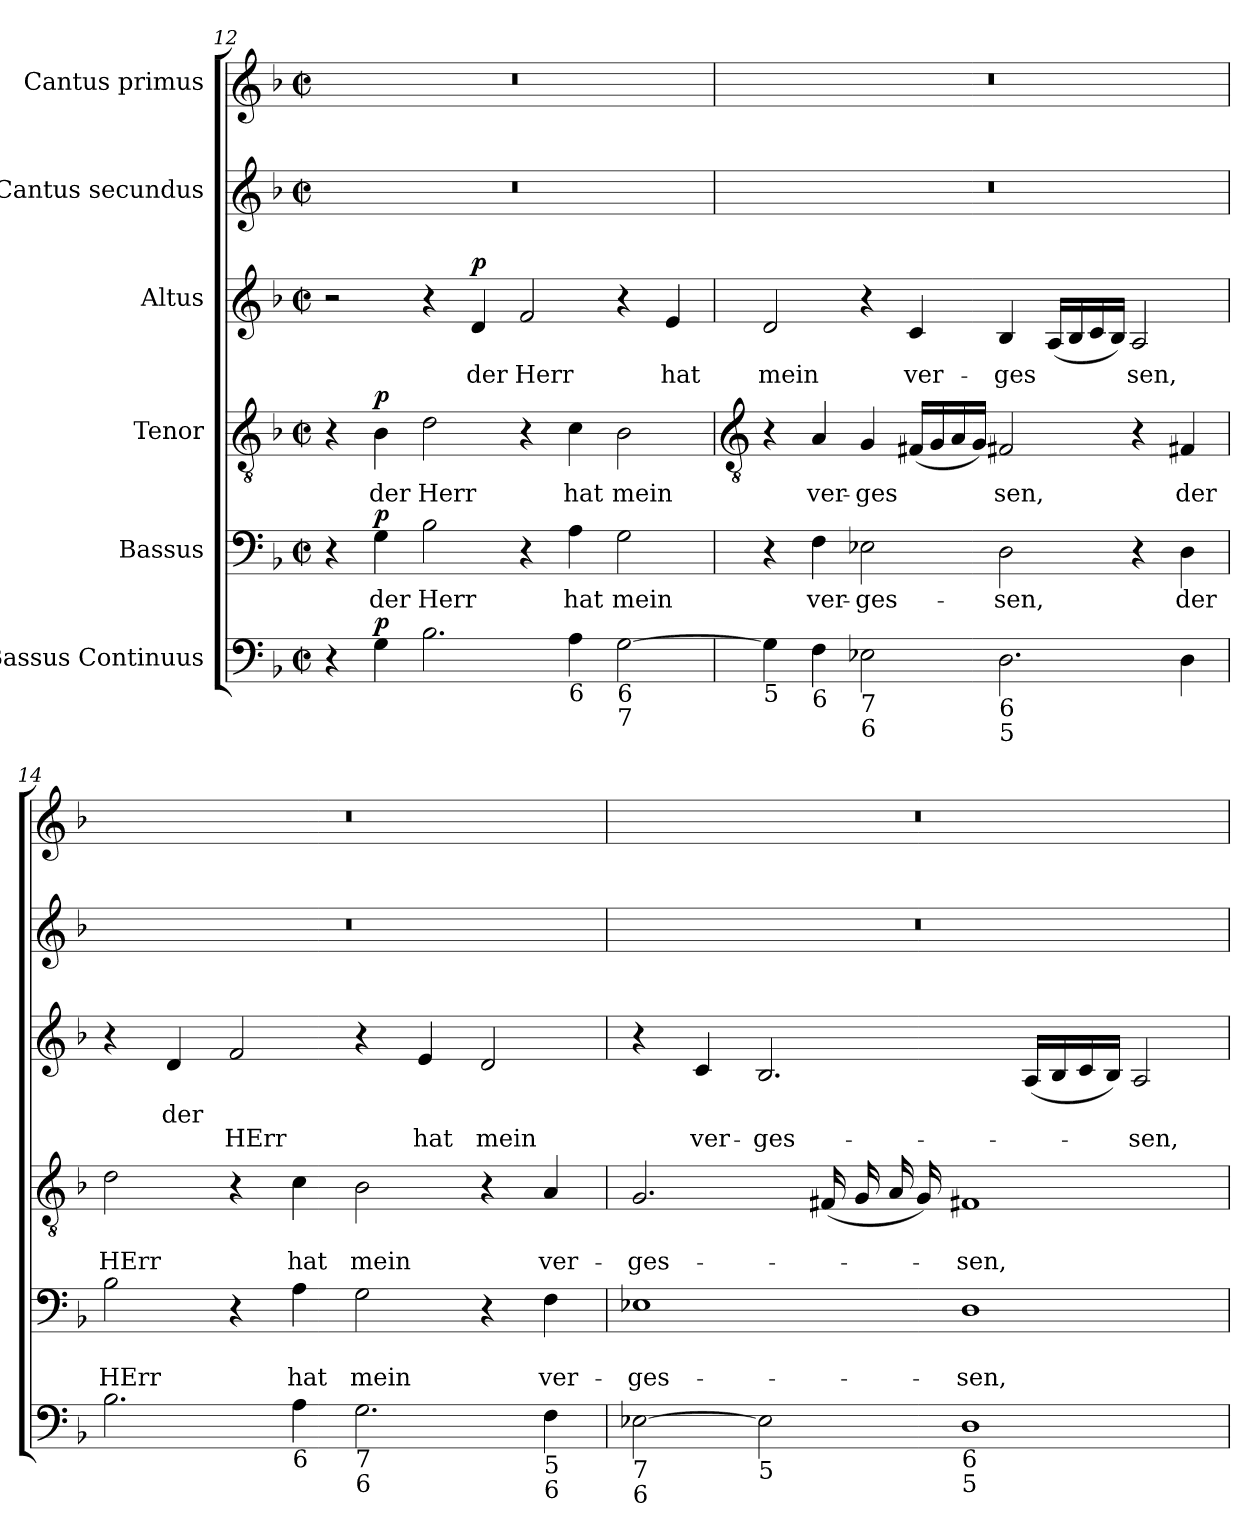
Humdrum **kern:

**kern	**dynam	**kern	**text	**text	**dynam	**kern	**text	**text	**dynam	**kern	**text	**text	**dynam	**kern	**kern
*part6	*part6	*part5	*part5	*part5	*part5	*part4	*part4	*part4	*part4	*part3	*part3	*part3	*part3	*part2	*part1
*staff6	*staff6	*staff5	*staff5	*staff5	*staff5	*staff4	*staff4	*staff4	*staff4	*staff3	*staff3	*staff3	*staff3	*staff2	*staff1
*I"Bassus Continuus	*	*I"Bassus	*	*	*	*I"Tenor	*	*	*	*I"Altus	*	*	*	*I"Cantus secundus	*I"Cantus primus
*clefF4	*	*clefF4	*	*	*	*clefGv2	*	*	*	*clefG2	*	*	*	*clefG2	*clefG2
*k[b-]	*	*k[b-]	*	*	*	*k[b-]	*	*	*	*k[b-]	*	*	*	*k[b-]	*k[b-]
*F:	*	*F:	*	*	*	*F:	*	*	*	*F:	*	*	*	*F:	*F:
*M4/2	*	*M4/2	*	*	*	*M4/2	*	*	*	*M4/2	*	*	*	*M4/2	*M4/2
*met(c|)	*	*met(c|)	*	*	*	*met(c|)	*	*	*	*met(c|)	*	*	*	*met(c|)	*met(c|)
=12	=12	=12	=12	=12	=12	=12	=12	=12	=12	=12	=12	=12	=12	=12	=12
4r	.	4r	.	.	.	4r	.	.	.	2r	.	.	.	0r	0r
!	!LO:DY:a	!	!LO:LY:b	!	!LO:DY:a	!	!LO:LY:b	!	!LO:DY:a	!	!	!	!	!	!
4G	p	4G	der	.	p	4B-	der	.	p	.	.	.	.	.	.
!	!	!	!LO:LY:b	!	!	!	!LO:LY:b	!	!	!	!	!	!	!	!
2.B-	.	2B-	Herr	.	.	2d	Herr	.	.	4r	.	.	.	.	.
!	!	!	!	!	!	!	!	!	!	!	!LO:LY:b	!	!LO:DY:a	!	!
.	.	.	.	.	.	.	.	.	.	4d	der	.	p	.	.
!	!	!	!	!	!	!	!	!	!	!	!LO:LY:b	!	!	!	!
.	.	4r	.	.	.	4r	.	.	.	2f	Herr	.	.	.	.
!LO:TX:b:t=6	!	!	!	!	!	!	!	!	!	!	!	!	!	!	!
!	!	!	!LO:LY:b	!	!	!	!LO:LY:b	!	!	!	!	!	!	!	!
4A	.	4A	hat	.	.	4c	hat	.	.	.	.	.	.	.	.
!LO:TX:b:t=6	!	!	!	!	!	!	!	!	!	!	!	!	!	!	!
!LO:TX:b:t=7	!	!	!	!	!	!	!	!	!	!	!	!	!	!	!
!	!	!	!LO:LY:b	!	!	!	!LO:LY:b	!	!	!	!	!	!	!	!
[2G	.	2G	mein	.	.	2B-	mein	.	.	4r	.	.	.	.	.
!	!	!	!	!	!	!	!	!	!	!	!LO:LY:b	!	!	!	!
.	.	.	.	.	.	.	.	.	.	4e	hat	.	.	.	.
!!LO:LB:g=z
=13	=13	=13	=13	=13	=13	=13	=13	=13	=13	=13	=13	=13	=13	=13	=13
*	*	*	*	*	*	*clefGv2	*	*	*	*	*	*	*	*	*
!LO:TX:b:t=5	!	!	!	!	!	!	!	!	!	!	!	!	!	!	!
!	!	!	!	!	!	!	!	!	!	!	!LO:LY:b	!	!	!	!
4G]	.	4r	.	.	.	4r	.	.	.	2d	mein	.	.	0r	0r
!LO:TX:b:t=6	!	!	!	!	!	!	!	!	!	!	!	!	!	!	!
!	!	!	!LO:LY:b	!	!	!	!LO:LY:b	!	!	!	!	!	!	!	!
4F	.	4F	ver-	.	.	4A	ver-	.	.	.	.	.	.	.	.
!LO:TX:b:t=7	!	!	!	!	!	!	!	!	!	!	!	!	!	!	!
!LO:TX:b:t=6	!	!	!	!	!	!	!	!	!	!	!	!	!	!	!
!	!	!	!LO:LY:b	!	!	!	!LO:LY:b	!	!	!	!	!	!	!	!
2E-X	.	2E-X	-ges-	.	.	4G	-ges	.	.	4r	.	.	.	.	.
!	!	!	!	!	!	!	!	!	!	!	!LO:LY:b	!	!	!	!
.	.	.	.	.	.	(<16F#XLL	.	.	.	4c	ver-	.	.	.	.
.	.	.	.	.	.	16G	.	.	.	.	.	.	.	.	.
.	.	.	.	.	.	16A	.	.	.	.	.	.	.	.	.
.	.	.	.	.	.	16GJJ)	.	.	.	.	.	.	.	.	.
!LO:TX:b:t=6	!	!	!	!	!	!	!	!	!	!	!	!	!	!	!
!LO:TX:b:t=5	!	!	!	!	!	!	!	!	!	!	!	!	!	!	!
!	!	!	!LO:LY:b	!	!	!	!LO:LY:b	!	!	!	!LO:LY:b	!	!	!	!
2.D	.	2D	-sen,	.	.	2F#X	sen,	.	.	4B-	-ges	.	.	.	.
.	.	.	.	.	.	.	.	.	.	(<16ALL	.	.	.	.	.
.	.	.	.	.	.	.	.	.	.	16B-	.	.	.	.	.
.	.	.	.	.	.	.	.	.	.	16c	.	.	.	.	.
.	.	.	.	.	.	.	.	.	.	16B-JJ)	.	.	.	.	.
!	!	!	!	!	!	!	!	!	!	!	!LO:LY:b	!	!	!	!
.	.	4r	.	.	.	4r	.	.	.	2A	sen,	.	.	.	.
!	!	!	!LO:LY:b	!	!	!	!LO:LY:b	!	!	!	!	!	!	!	!
4D	.	4D	der	.	.	4F#X	der	.	.	.	.	.	.	.	.
=14	=14	=14	=14	=14	=14	=14	=14	=14	=14	=14	=14	=14	=14	=14	=14
!	!	!	!	!LO:LY:b	!	!	!	!LO:LY:b	!	!	!	!	!	!	!
2.B-	.	2B-	.	HErr	.	2d	.	HErr	.	4r	.	.	.	0r	0r
!	!	!	!	!	!	!	!	!	!	!	!LO:LY:b	!	!	!	!
.	.	.	.	.	.	.	.	.	.	4d	der	.	.	.	.
!	!	!	!	!	!	!	!	!	!	!	!	!LO:LY:b	!	!	!
.	.	4r	.	.	.	4r	.	.	.	2f	.	HErr	.	.	.
!LO:TX:b:t=6	!	!	!	!	!	!	!	!	!	!	!	!	!	!	!
!	!	!	!	!LO:LY:b	!	!	!	!LO:LY:b	!	!	!	!	!	!	!
4A	.	4A	.	hat	.	4c	.	hat	.	.	.	.	.	.	.
!LO:TX:b:t=7	!	!	!	!	!	!	!	!	!	!	!	!	!	!	!
!LO:TX:b:t=6	!	!	!	!	!	!	!	!	!	!	!	!	!	!	!
!	!	!	!	!LO:LY:b	!	!	!	!LO:LY:b	!	!	!	!	!	!	!
2.G	.	2G	.	mein	.	2B-	.	mein	.	4r	.	.	.	.	.
!	!	!	!	!	!	!	!	!	!	!	!	!LO:LY:b	!	!	!
.	.	.	.	.	.	.	.	.	.	4e	.	hat	.	.	.
!	!	!	!	!	!	!	!	!	!	!	!	!LO:LY:b	!	!	!
.	.	4r	.	.	.	4r	.	.	.	2d	.	mein	.	.	.
!LO:TX:b:t=5	!	!	!	!	!	!	!	!	!	!	!	!	!	!	!
!LO:TX:b:t=6	!	!	!	!	!	!	!	!	!	!	!	!	!	!	!
!	!	!	!	!LO:LY:b	!	!	!	!LO:LY:b	!	!	!	!	!	!	!
4F	.	4F	.	ver-	.	4A	.	ver-	.	.	.	.	.	.	.
=15	=15	=15	=15	=15	=15	=15	=15	=15	=15	=15	=15	=15	=15	=15	=15
!LO:TX:b:t=7	!	!	!	!	!	!	!	!	!	!	!	!	!	!	!
!LO:TX:b:t=6	!	!	!	!	!	!	!	!	!	!	!	!	!	!	!
!	!	!	!	!LO:LY:b	!	!	!	!LO:LY:b	!	!	!	!	!	!	!
[2E-X	.	1E-X	.	-ges-	.	2.G	.	-ges-	.	4r	.	.	.	0r	0r
!	!	!	!	!	!	!	!	!	!	!	!	!LO:LY:b	!	!	!
.	.	.	.	.	.	.	.	.	.	4c	.	ver-	.	.	.
!LO:TX:b:t=5	!	!	!	!	!	!	!	!	!	!	!	!	!	!	!
!	!	!	!	!	!	!	!	!	!	!	!	!LO:LY:b	!	!	!
2E-]	.	.	.	.	.	.	.	.	.	2.B-	.	-ges-	.	.	.
.	.	.	.	.	.	(<16F#XLL	.	.	.	.	.	.	.	.	.
.	.	.	.	.	.	16G	.	.	.	.	.	.	.	.	.
.	.	.	.	.	.	16A	.	.	.	.	.	.	.	.	.
.	.	.	.	.	.	16G)	.	.	.	.	.	.	.	.	.
!LO:TX:b:t=6	!	!	!	!	!	!	!	!	!	!	!	!	!	!	!
!LO:TX:b:t=5	!	!	!	!	!	!	!	!	!	!	!	!	!	!	!
!	!	!	!	!LO:LY:b	!	!	!	!LO:LY:b	!	!	!	!	!	!	!
1D	.	1D	.	-sen,	.	1F#X	.	-sen,	.	.	.	.	.	.	.
.	.	.	.	.	.	.	.	.	.	(<16ALL	.	.	.	.	.
.	.	.	.	.	.	.	.	.	.	16B-	.	.	.	.	.
.	.	.	.	.	.	.	.	.	.	16c	.	.	.	.	.
.	.	.	.	.	.	.	.	.	.	16B-JJ)	.	.	.	.	.
!	!	!	!	!	!	!	!	!	!	!	!	!LO:LY:b	!	!	!
.	.	.	.	.	.	.	.	.	.	2A	.	-sen,	.	.	.
=	=	=	=	=	=	=	=	=	=	=	=	=	=	=	=
*-	*-	*-	*-	*-	*-	*-	*-	*-	*-	*-	*-	*-	*-	*-	*-
